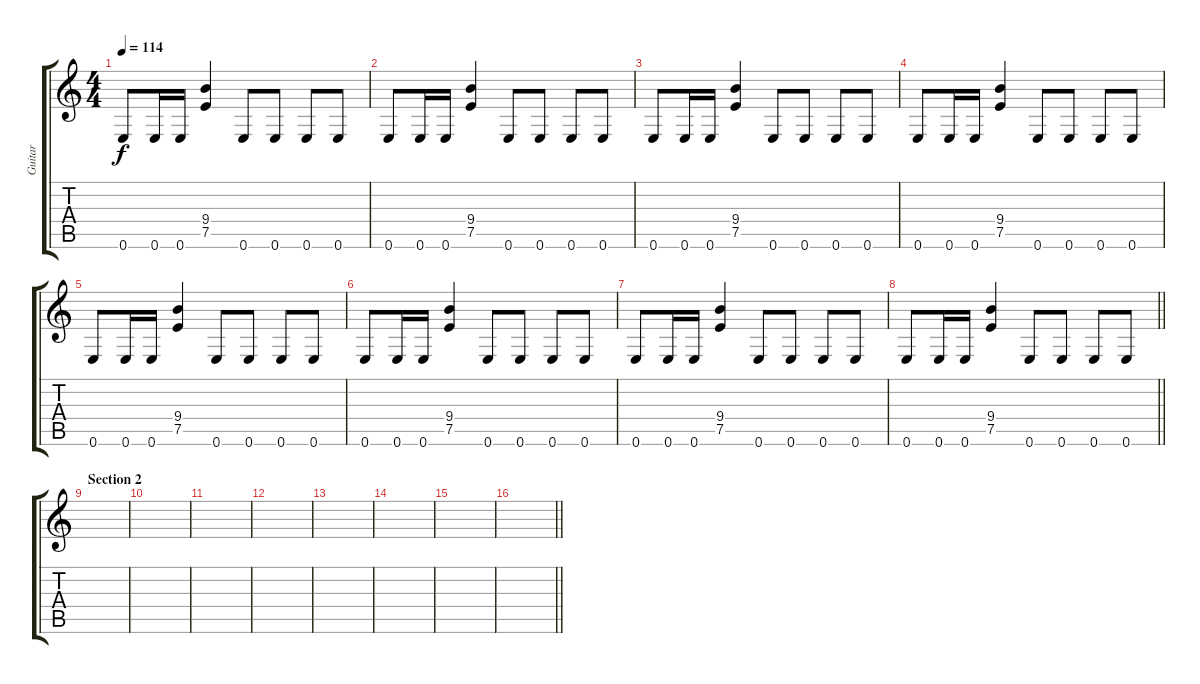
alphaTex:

\track ("Guitar" "Guitar") {instrument overdrivenguitar}
\staff {score tabs}
\tuning (E4 B3 G3 D3 A2 E2) {hide}
\ts (4 4)
\tempo 114
\clef g2
\ks c
0.6.8{dy f} 0.6.16 0.6.16 (9.4 7.5).4 0.6.8 0.6.8 0.6.8 0.6.8 |
0.6.8 0.6.16 0.6.16 (9.4 7.5).4 0.6.8 0.6.8 0.6.8 0.6.8 |
0.6.8 0.6.16 0.6.16 (9.4 7.5).4 0.6.8 0.6.8 0.6.8 0.6.8 |
0.6.8 0.6.16 0.6.16 (9.4 7.5).4 0.6.8 0.6.8 0.6.8 0.6.8 |
0.6.8 0.6.16 0.6.16 (9.4 7.5).4 0.6.8 0.6.8 0.6.8 0.6.8 |
0.6.8 0.6.16 0.6.16 (9.4 7.5).4 0.6.8 0.6.8 0.6.8 0.6.8 |
0.6.8 0.6.16 0.6.16 (9.4 7.5).4 0.6.8 0.6.8 0.6.8 0.6.8 |
\barLineRight lightlight
0.6.8 0.6.16 0.6.16 (9.4 7.5).4 0.6.8 0.6.8 0.6.8 0.6.8 |
\section ("" "Section 2")
|
|
|
|
|
|
|
\barLineRight lightlight
